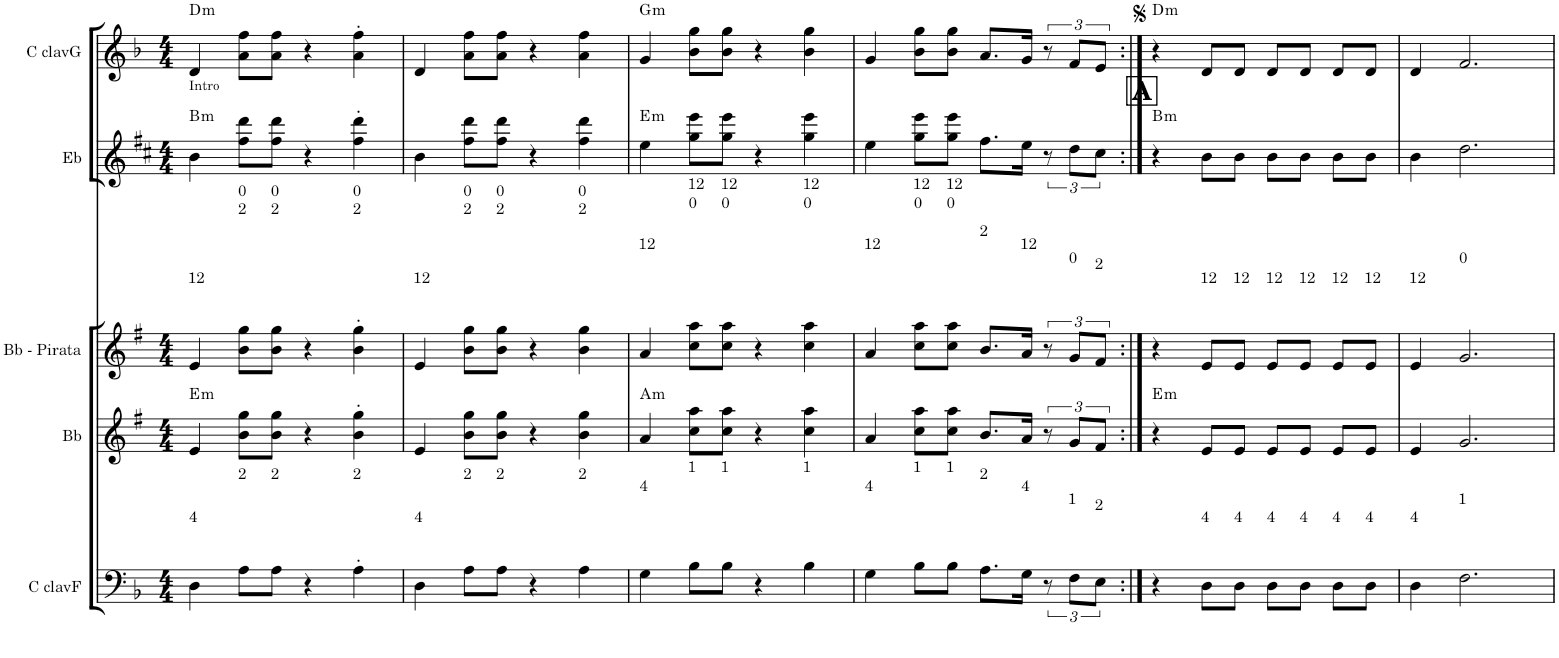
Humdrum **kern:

**kern	**kern	**harte	**kern	**kern	**harte	**kern	**harte
*part5	*part4	*part4	*part3	*part2	*part2	*part1	*part1
*staff5	*staff4	*	*staff3	*staff2	*	*staff1	*
*I"C clavF	*I"Bb	*	*I"Bb - Pirata	*I"Eb	*	*I"C clavG	*
*clefF4	*clefG2	*	*clefG2	*clefG2	*	*clefG2	*
*	*Trd1c2	*	*Trd1c2	*Trd5c9	*	*	*
*k[b-]	*k[f#]	*	*k[f#]	*k[f#c#]	*	*k[b-]	*
*F:	*G:	*	*G:	*D:	*	*F:	*
*M4/4	*M4/4	*	*M4/4	*M4/4	*	*M4/4	*
=1	=1	=1	=1	=1	=1	=1	=1
!	!	!	!	!	!	!LO:TX:b:t=Intro	!
!	!	!	!LO:TX:a:t=12	!	!	!	!
!LO:TX:a:t=4	!	!LO:H:kt=m	!	!	!LO:H:kt=m	!	!LO:H:kt=m
4D\	4e/	E:min	4e/	4b\	B:min	4d/	D:min
!	!	!	!LO:TX:a:t=0	!	!	!	!
!	!	!	!LO:TX:a:t=2	!	!	!	!
!LO:TX:a:t=2	!	!	!	!	!	!	!
8A\L	8b\ 8gg\L	.	8b\ 8gg\L	8ff#\ 8ddd\L	.	8a\ 8ff\L	.
!	!	!	!LO:TX:a:t=0	!	!	!	!
!	!	!	!LO:TX:a:t=2	!	!	!	!
!LO:TX:a:t=2	!	!	!	!	!	!	!
8A\J	8b\ 8gg\J	.	8b\ 8gg\J	8ff#\ 8ddd\J	.	8a\ 8ff\J	.
4r	4r	.	4r	4r	.	4r	.
!	!	!	!LO:TX:a:t=0	!	!	!	!
!	!	!	!LO:TX:a:t=2	!	!	!	!
!LO:TX:a:t=2	!	!	!	!	!	!	!
4A'\	4b\' 4gg\'	.	4b\' 4gg\'	4ff#\' 4ddd\'	.	4a\' 4ff\'	.
=2	=2	=2	=2	=2	=2	=2	=2
!	!	!	!LO:TX:a:t=12	!	!	!	!
!LO:TX:a:t=4	!	!	!	!	!	!	!
4D\	4e/	.	4e/	4b\	.	4d/	.
!	!	!	!LO:TX:a:t=0	!	!	!	!
!	!	!	!LO:TX:a:t=2	!	!	!	!
!LO:TX:a:t=2	!	!	!	!	!	!	!
8A\L	8b\ 8gg\L	.	8b\ 8gg\L	8ff#\ 8ddd\L	.	8a\ 8ff\L	.
!	!	!	!LO:TX:a:t=0	!	!	!	!
!	!	!	!LO:TX:a:t=2	!	!	!	!
!LO:TX:a:t=2	!	!	!	!	!	!	!
8A\J	8b\ 8gg\J	.	8b\ 8gg\J	8ff#\ 8ddd\J	.	8a\ 8ff\J	.
4r	4r	.	4r	4r	.	4r	.
!	!	!	!LO:TX:a:t=0	!	!	!	!
!	!	!	!LO:TX:a:t=2	!	!	!	!
!LO:TX:a:t=2	!	!	!	!	!	!	!
4A\	4b\ 4gg\	.	4b\ 4gg\	4ff#\ 4ddd\	.	4a\ 4ff\	.
=3	=3	=3	=3	=3	=3	=3	=3
!	!	!	!LO:TX:a:t=12	!	!	!	!
!LO:TX:a:t=4	!	!LO:H:kt=m	!	!	!LO:H:kt=m	!	!LO:H:kt=m
4G\	4a/	A:min	4a/	4ee\	E:min	4g/	G:min
!	!	!	!LO:TX:a:t=12	!	!	!	!
!	!	!	!LO:TX:a:t=0	!	!	!	!
!LO:TX:a:t=1	!	!	!	!	!	!	!
8B-\L	8cc\ 8aa\L	.	8cc\ 8aa\L	8gg\ 8eee\L	.	8b-\ 8gg\L	.
!	!	!	!LO:TX:a:t=12	!	!	!	!
!	!	!	!LO:TX:a:t=0	!	!	!	!
!LO:TX:a:t=1	!	!	!	!	!	!	!
8B-\J	8cc\ 8aa\J	.	8cc\ 8aa\J	8gg\ 8eee\J	.	8b-\ 8gg\J	.
4r	4r	.	4r	4r	.	4r	.
!	!	!	!LO:TX:a:t=12	!	!	!	!
!	!	!	!LO:TX:a:t=0	!	!	!	!
!LO:TX:a:t=1	!	!	!	!	!	!	!
4B-\	4cc\ 4aa\	.	4cc\ 4aa\	4gg\ 4eee\	.	4b-\ 4gg\	.
=4	=4	=4	=4	=4	=4	=4	=4
!	!	!	!LO:TX:a:t=12	!	!	!	!
!LO:TX:a:t=4	!	!	!	!	!	!	!
4G\	4a/	.	4a/	4ee\	.	4g/	.
!	!	!	!LO:TX:a:t=12	!	!	!	!
!	!	!	!LO:TX:a:t=0	!	!	!	!
!LO:TX:a:t=1	!	!	!	!	!	!	!
8B-\L	8cc\ 8aa\L	.	8cc\ 8aa\L	8gg\ 8eee\L	.	8b-\ 8gg\L	.
!	!	!	!LO:TX:a:t=12	!	!	!	!
!	!	!	!LO:TX:a:t=0	!	!	!	!
!LO:TX:a:t=1	!	!	!	!	!	!	!
8B-\J	8cc\ 8aa\J	.	8cc\ 8aa\J	8gg\ 8eee\J	.	8b-\ 8gg\J	.
!	!	!	!LO:TX:a:t=2	!	!	!	!
!LO:TX:a:t=2	!	!	!	!	!	!	!
8.A\L	8.b/L	.	8.b/L	8.ff#\L	.	8.a/L	.
!	!	!	!LO:TX:a:t=12	!	!	!	!
!LO:TX:a:t=4	!	!	!	!	!	!	!
16G\Jk	16a/Jk	.	16a/Jk	16ee\Jk	.	16g/Jk	.
12r	12r	.	12r	12r	.	12r	.
!	!	!	!LO:TX:a:t=0	!	!	!	!
!LO:TX:a:t=1	!	!	!	!	!	!	!
12F\L	12g/L	.	12g/L	12dd\L	.	12f/L	.
!	!	!	!LO:TX:a:t=2	!	!	!	!
!LO:TX:a:t=2	!	!	!	!	!	!	!
12E\J	12f#/J	.	12f#/J	12cc#\J	.	12e/J	.
!!LO:REH:place=s1:b:B:cj:fs=15.7124:t=A
=5:|!	=5:|!	=5:|!	=5:|!	=5:|!	=5:|!	=5:|!	=5:|!
!	!	!LO:H:kt=m	!	!	!LO:H:kt=m	!	!LO:H:kt=m
4r	4r	E:min	4r	4r	B:min	4r	D:min
!	!	!	!LO:TX:a:t=12	!	!	!	!
!LO:TX:a:t=4	!	!	!	!	!	!	!
8D\L	8e/L	.	8e/L	8b\L	.	8d/L	.
!	!	!	!LO:TX:a:t=12	!	!	!	!
!LO:TX:a:t=4	!	!	!	!	!	!	!
8D\J	8e/J	.	8e/J	8b\J	.	8d/J	.
!	!	!	!LO:TX:a:t=12	!	!	!	!
!LO:TX:a:t=4	!	!	!	!	!	!	!
8D\L	8e/L	.	8e/L	8b\L	.	8d/L	.
!	!	!	!LO:TX:a:t=12	!	!	!	!
!LO:TX:a:t=4	!	!	!	!	!	!	!
8D\J	8e/J	.	8e/J	8b\J	.	8d/J	.
!	!	!	!LO:TX:a:t=12	!	!	!	!
!LO:TX:a:t=4	!	!	!	!	!	!	!
8D\L	8e/L	.	8e/L	8b\L	.	8d/L	.
!	!	!	!LO:TX:a:t=12	!	!	!	!
!LO:TX:a:t=4	!	!	!	!	!	!	!
8D\J	8e/J	.	8e/J	8b\J	.	8d/J	.
=6	=6	=6	=6	=6	=6	=6	=6
!	!	!	!LO:TX:a:t=12	!	!	!	!
!LO:TX:a:t=4	!	!	!	!	!	!	!
4D\	4e/	.	4e/	4b\	.	4d/	.
!	!	!	!LO:TX:a:t=0	!	!	!	!
!LO:TX:a:t=1	!	!	!	!	!	!	!
2.F\	2.g/	.	2.g/	2.dd\	.	2.f/	.
=	=	=	=	=	=	=	=
*-	*-	*-	*-	*-	*-	*-	*-
